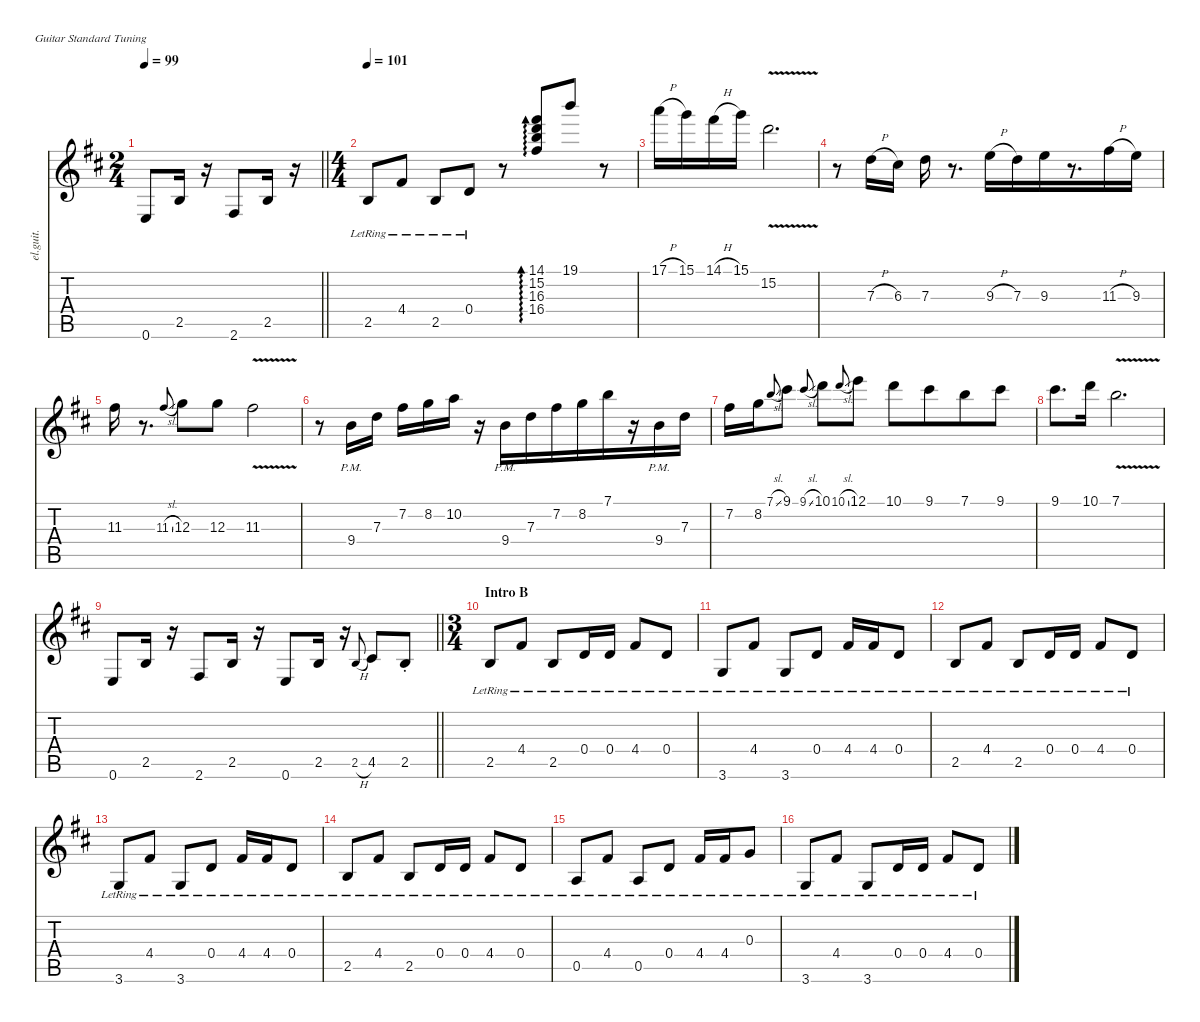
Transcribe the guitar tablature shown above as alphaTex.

\defaultSystemsLayout 4
\hideDynamics
\bracketExtendMode nobrackets
\otherSystemsTrackNameOrientation horizontal
\track ("Guitar 1" "el.guit.") {defaultSystemsLayout 8 mute instrument electricguitarclean}
\staff {score tabs}
\tuning (E4 B3 G3 D3 A2 E2)
\ts (2 4)
\beaming (8 2 2)
\tempo 99
\clef g2
\barLineRight lightlight
\ks bminor
0.6{acc forcenatural}.8{dy ppp beam Up} 2.5{acc forcenatural}.16{beam Up} r.16{beam Up} 2.6{acc #}.8{beam Up} 2.5{acc forcenatural}.16{beam Up} r.16{beam Up} |
\ts (4 4)
\beaming (8 2 2 4)
\tempo 101
2.5{lr acc forcenatural}.8{beam Up} 4.4{lr acc #}.8{beam Up} 2.5{lr acc forcenatural}.8{beam Up} 0.4{lr acc forcenatural}.8{beam Up} r.8{beam Up} (14.1{acc #} 16.4{acc #} 16.3{acc forcenatural} 15.2{acc forcenatural}).8{ad 0 dy f beam Down} 19.1{acc forcenatural}.8{beam Down} r.8{beam Down} |
17.1{h acc forcenatural}.16{beam Down} 15.1{acc forcenatural}.16{beam Down} 14.1{h acc #}.16{beam Down} 15.1{acc forcenatural}.16{beam Down} 15.2{v acc forcenatural}.2{d beam Down} |
r.8{beam Down} 7.3{h acc forcenatural}.16{beam Down} 6.3{acc #}.16{beam Down} 7.3{acc forcenatural}.16{beam Down} r.8{d beam Down} 9.3{h acc forcenatural}.16{beam Down} 7.3{acc forcenatural}.16{beam Down} 9.3{acc forcenatural}.16{beam Down} r.8{d beam Down} 11.3{h acc #}.16{beam Down} 9.3{acc forcenatural}.16{beam Down} |
11.3{acc #}.16{beam Down} r.8{d beam Down} 11.3{sl acc #}.8{gr onbeat dy mf beam Up} 12.3{acc forcenatural}.8{dy f beam Down} 12.3{acc forcenatural}.8{beam Down} 11.3{v acc #}.2{beam Down} |
r.8{beam Down} 9.4{pm acc forcenatural}.16{beam Down} 7.3{acc forcenatural}.16{beam Down} 7.2{acc #}.16{beam Down} 8.2{acc forcenatural}.16{beam Down} 10.2{acc forcenatural}.16{beam Down} r.16{beam Down} 9.4{pm acc forcenatural}.16{beam Down} 7.3{acc forcenatural}.16{beam Down} 7.2{acc #}.16{beam Down} 8.2{acc forcenatural}.16{beam Down} 7.1{acc forcenatural}.16{beam Down} r.16{beam Down} 9.4{pm acc forcenatural}.16{beam Down} 7.3{acc forcenatural}.16{beam Down} |
7.2{acc #}.16{beam Down} 8.2{acc forcenatural}.16{beam Down} 7.1{sl acc forcenatural}.8{gr onbeat dy mf beam Up} 9.1{acc #}.8{dy f beam Down} 9.1{sl acc #}.8{gr onbeat dy mf beam Up} 10.1{acc forcenatural}.8{dy f beam Down} 10.1{sl acc forcenatural}.8{gr onbeat dy mf beam Up} 12.1{acc forcenatural}.8{dy f beam Down} 10.1{acc forcenatural}.8{beam Down} 9.1{acc #}.8{beam Down} 7.1{acc forcenatural}.8{beam Down} 9.1{acc #}.8{beam Down} |
9.1{acc #}.8{d beam Down} 10.1{acc forcenatural}.16{beam Down} 7.1{v acc forcenatural}.2{d beam Down} |
\beaming (8 2 2 2 2)
\barLineRight lightlight
0.6{acc forcenatural}.8{beam Up} 2.5{acc forcenatural}.16{beam Up} r.16{beam Up} 2.6{acc #}.8{beam Up} 2.5{acc forcenatural}.16{beam Up} r.16{beam Up} 0.6{acc forcenatural}.8{beam Up} 2.5{acc forcenatural}.16{beam Up} r.16{beam Up} 2.5{h acc forcenatural}.8{gr onbeat dy mf beam Up} 4.5{acc #}.8{dy f beam Up} 2.5{st acc forcenatural}.8{beam Up} |
\ts (3 4)
\beaming (8 2 2 2)
\section ("" "Intro B")
2.5{lr acc forcenatural}.8{beam Up} 4.4{lr acc #}.8{beam Up} 2.5{lr acc forcenatural}.8{beam Up} 0.4{lr acc forcenatural}.16{beam Up} 0.4{lr acc forcenatural}.16{beam Up} 4.4{lr acc #}.8{beam Up} 0.4{lr acc forcenatural}.8{beam Up} |
3.6{lr acc forcenatural}.8{beam Up} 4.4{lr acc #}.8{beam Up} 3.6{lr acc forcenatural}.8{beam Up} 0.4{lr acc forcenatural}.8{beam Up} 4.4{lr acc #}.16{beam Up} 4.4{lr acc #}.16{beam Up} 0.4{lr acc forcenatural}.8{beam Up} |
2.5{lr acc forcenatural}.8{beam Up} 4.4{lr acc #}.8{beam Up} 2.5{lr acc forcenatural}.8{beam Up} 0.4{lr acc forcenatural}.16{beam Up} 0.4{lr acc forcenatural}.16{beam Up} 4.4{lr acc #}.8{beam Up} 0.4{lr acc forcenatural}.8{beam Up} |
3.6{lr acc forcenatural}.8{beam Up} 4.4{lr acc #}.8{beam Up} 3.6{lr acc forcenatural}.8{beam Up} 0.4{lr acc forcenatural}.8{beam Up} 4.4{lr acc #}.16{beam Up} 4.4{lr acc #}.16{beam Up} 0.4{lr acc forcenatural}.8{beam Up} |
2.5{lr acc forcenatural}.8{beam Up} 4.4{lr acc #}.8{beam Up} 2.5{lr acc forcenatural}.8{beam Up} 0.4{lr acc forcenatural}.16{beam Up} 0.4{lr acc forcenatural}.16{beam Up} 4.4{lr acc #}.8{beam Up} 0.4{lr acc forcenatural}.8{beam Up} |
0.5{lr acc forcenatural}.8{beam Up} 4.4{lr acc #}.8{beam Up} 0.5{lr acc forcenatural}.8{beam Up} 0.4{lr acc forcenatural}.8{beam Up} 4.4{lr acc #}.16{beam Up} 4.4{lr acc #}.16{beam Up} 0.3{lr acc forcenatural}.8{beam Up} |
3.6{lr acc forcenatural}.8{beam Up} 4.4{lr acc #}.8{beam Up} 3.6{lr acc forcenatural}.8{beam Up} 0.4{lr acc forcenatural}.16{beam Up} 0.4{lr acc forcenatural}.16{beam Up} 4.4{lr acc #}.8{beam Up} 0.4{lr acc forcenatural}.8{beam Up}
